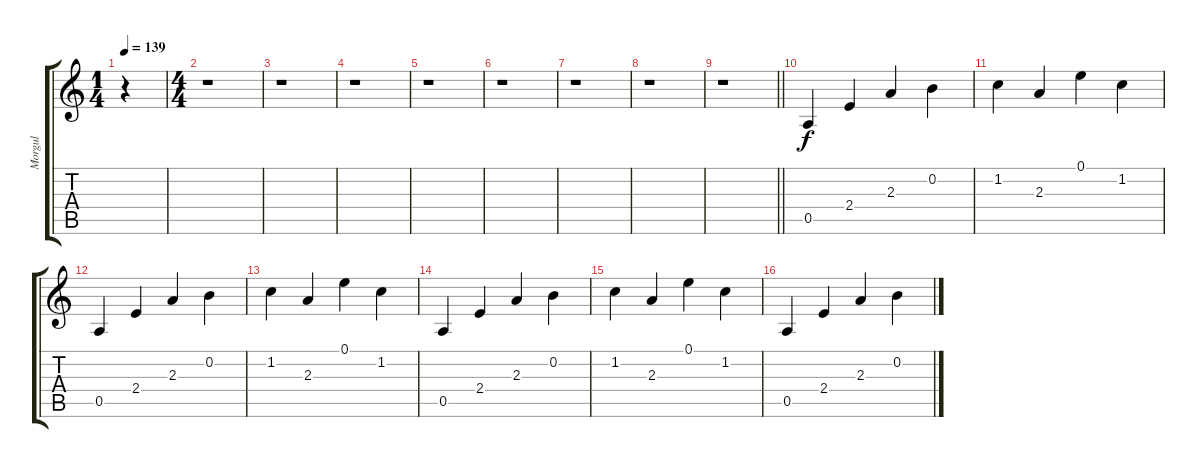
\track ("Morgul" "Morgul") {instrument acousticguitarsteel}
\staff {score tabs}
\tuning (E4 B3 G3 D3 A2 E2) {hide}
\ts (1 4)
\tempo 139
\clef g2
\ks c
r.4{dy f instrument acousticguitarsteel} |
\ts (4 4)
r.1 |
r.1 |
r.1 |
r.1 |
r.1 |
r.1 |
r.1 |
\barLineRight lightlight
r.1 |
0.5.4 2.4.4 2.3.4 0.2.4 |
1.2.4 2.3.4 0.1.4 1.2.4 |
0.5.4 2.4.4 2.3.4 0.2.4 |
1.2.4 2.3.4 0.1.4 1.2.4 |
0.5.4 2.4.4 2.3.4 0.2.4 |
1.2.4 2.3.4 0.1.4 1.2.4 |
0.5.4 2.4.4 2.3.4 0.2.4
